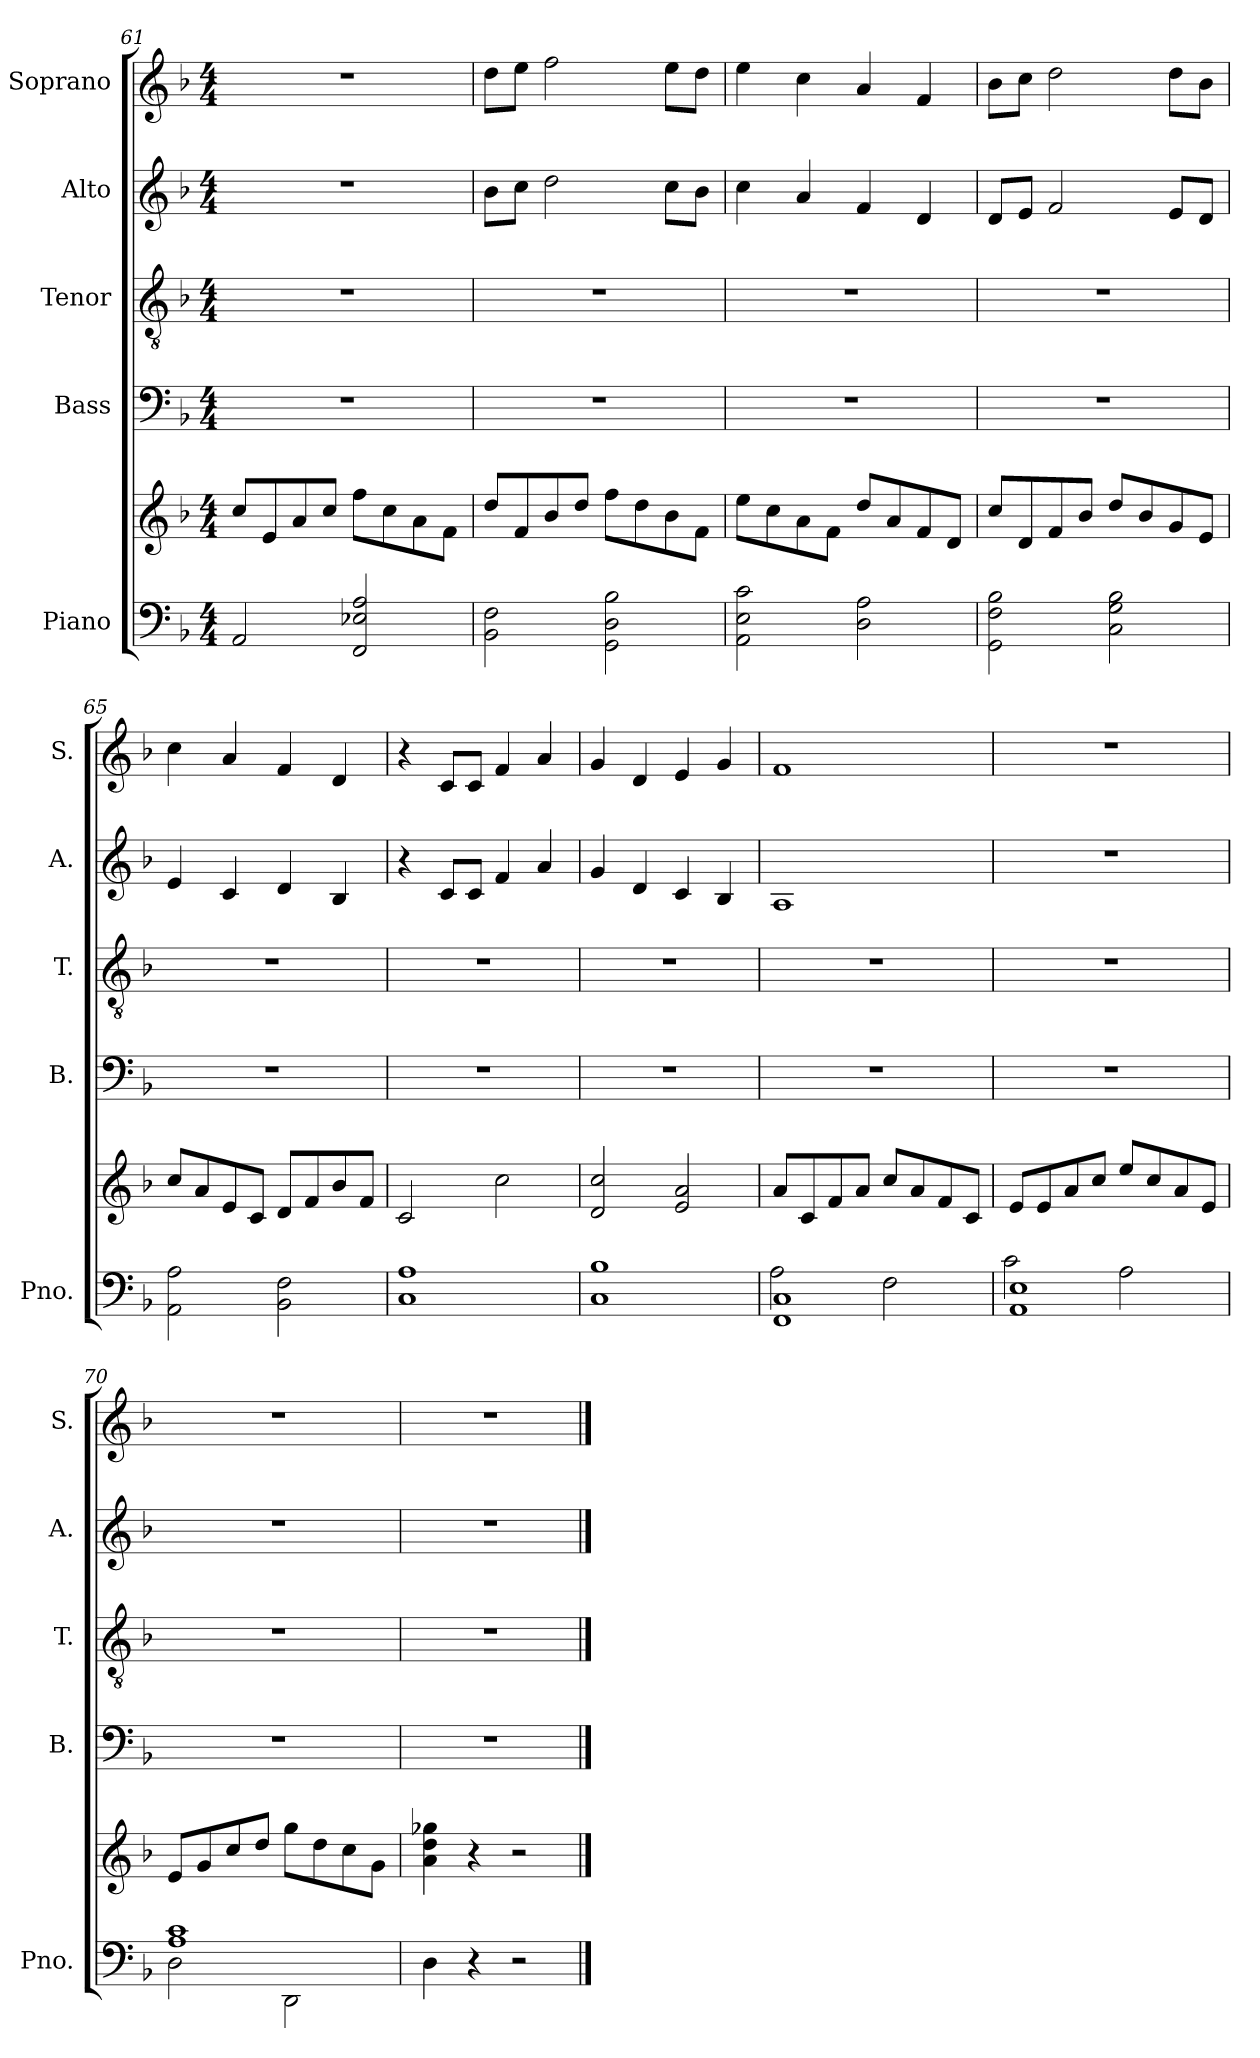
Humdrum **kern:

**kern	**kern	**kern	**kern	**kern	**kern
*part5	*part5	*part4	*part3	*part2	*part1
*staff6	*staff5	*staff4	*staff3	*staff2	*staff1
*I"Piano	*	*I"Bass	*I"Tenor	*I"Alto	*I"Soprano
*I'Pno.	*	*I'B.	*I'T.	*I'A.	*I'S.
!!LO:LB:g=z
*clefF4	*clefG2	*clefF4	*clefGv2	*clefG2	*clefG2
*k[b-]	*k[b-]	*k[b-]	*k[b-]	*k[b-]	*k[b-]
*M4/4	*M4/4	*M4/4	*M4/4	*M4/4	*M4/4
=61	=61	=61	=61	=61	=61
2AA/	8cc/L	1r	1r	1r	1r
.	8e/	.	.	.	.
.	8a/	.	.	.	.
.	8cc/J	.	.	.	.
2FF/ 2E-X/ 2A/	8ff\L	.	.	.	.
.	8cc\	.	.	.	.
.	8a\	.	.	.	.
.	8f\J	.	.	.	.
=62	=62	=62	=62	=62	=62
2BB-\ 2F\	8dd/L	1r	1r	8b-\L	8dd\L
.	8f/	.	.	8cc\J	8ee\J
.	8b-/	.	.	2dd\	2ff\
.	8dd/J	.	.	.	.
2GG\ 2D\ 2B-\	8ff\L	.	.	.	.
.	8dd\	.	.	.	.
.	8b-\	.	.	8cc\L	8ee\L
.	8f\J	.	.	8b-\J	8dd\J
=63	=63	=63	=63	=63	=63
2AA\ 2E\ 2c\	8ee\L	1r	1r	4cc\	4ee\
.	8cc\	.	.	.	.
.	8a\	.	.	4a/	4cc\
.	8f\J	.	.	.	.
2D\ 2A\	8dd/L	.	.	4f/	4a/
.	8a/	.	.	.	.
.	8f/	.	.	4d/	4f/
.	8d/J	.	.	.	.
=64	=64	=64	=64	=64	=64
2GG\ 2F\ 2B-\	8cc/L	1r	1r	8d/L	8b-\L
.	8d/	.	.	8e/J	8cc\J
.	8f/	.	.	2f/	2dd\
.	8b-/J	.	.	.	.
2C\ 2G\ 2B-\	8dd/L	.	.	.	.
.	8b-/	.	.	.	.
.	8g/	.	.	8e/L	8dd\L
.	8e/J	.	.	8d/J	8b-\J
!!LO:PB:g=z
=65	=65	=65	=65	=65	=65
2AA\ 2A\	8cc/L	1r	1r	4e/	4cc\
.	8a/	.	.	.	.
.	8e/	.	.	4c/	4a/
.	8c/J	.	.	.	.
2BB-\ 2F\	8d/L	.	.	4d/	4f/
.	8f/	.	.	.	.
.	8b-/	.	.	4B-/	4d/
.	8f/J	.	.	.	.
=66	=66	=66	=66	=66	=66
1C 1A	2c/	1r	1r	4r	4r
.	.	.	.	8c/L	8c/L
.	.	.	.	8c/J	8c/J
.	2cc\	.	.	4f/	4f/
.	.	.	.	4a/	4a/
=67	=67	=67	=67	=67	=67
1C 1B-	2d/ 2cc/	1r	1r	4g/	4g/
.	.	.	.	4d/	4d/
.	2e/ 2a/	.	.	4c/	4e/
.	.	.	.	4B-/	4g/
=68	=68	=68	=68	=68	=68
*^	*	*	*	*	*
1FF 1C	2A\	8a/L	1r	1r	1A	1f
.	.	8c/	.	.	.	.
.	.	8f/	.	.	.	.
.	.	8a/J	.	.	.	.
.	2F\	8cc/L	.	.	.	.
.	.	8a/	.	.	.	.
.	.	8f/	.	.	.	.
.	.	8c/J	.	.	.	.
!!LO:LB:g=z
=69	=69	=69	=69	=69	=69	=69
1AA 1E	2c\	8e/L	1r	1r	1r	1r
.	.	8e/	.	.	.	.
.	.	8a/	.	.	.	.
.	.	8cc/J	.	.	.	.
.	2A\	8ee/L	.	.	.	.
.	.	8cc/	.	.	.	.
.	.	8a/	.	.	.	.
.	.	8e/J	.	.	.	.
=70	=70	=70	=70	=70	=70	=70
1A 1c	2D\	8e/L	1r	1r	1r	1r
.	.	8g/	.	.	.	.
.	.	8cc/	.	.	.	.
.	.	8dd/J	.	.	.	.
.	2DD\	8gg\L	.	.	.	.
.	.	8dd\	.	.	.	.
.	.	8cc\	.	.	.	.
.	.	8g\J	.	.	.	.
*v	*v	*	*	*	*	*
=71	=71	=71	=71	=71	=71
4D\	4a\ 4dd\ 4gg-X\	1r	1r	1r	1r
4r	4r	.	.	.	.
2r	2r	.	.	.	.
==	==	==	==	==	==
*-	*-	*-	*-	*-	*-
